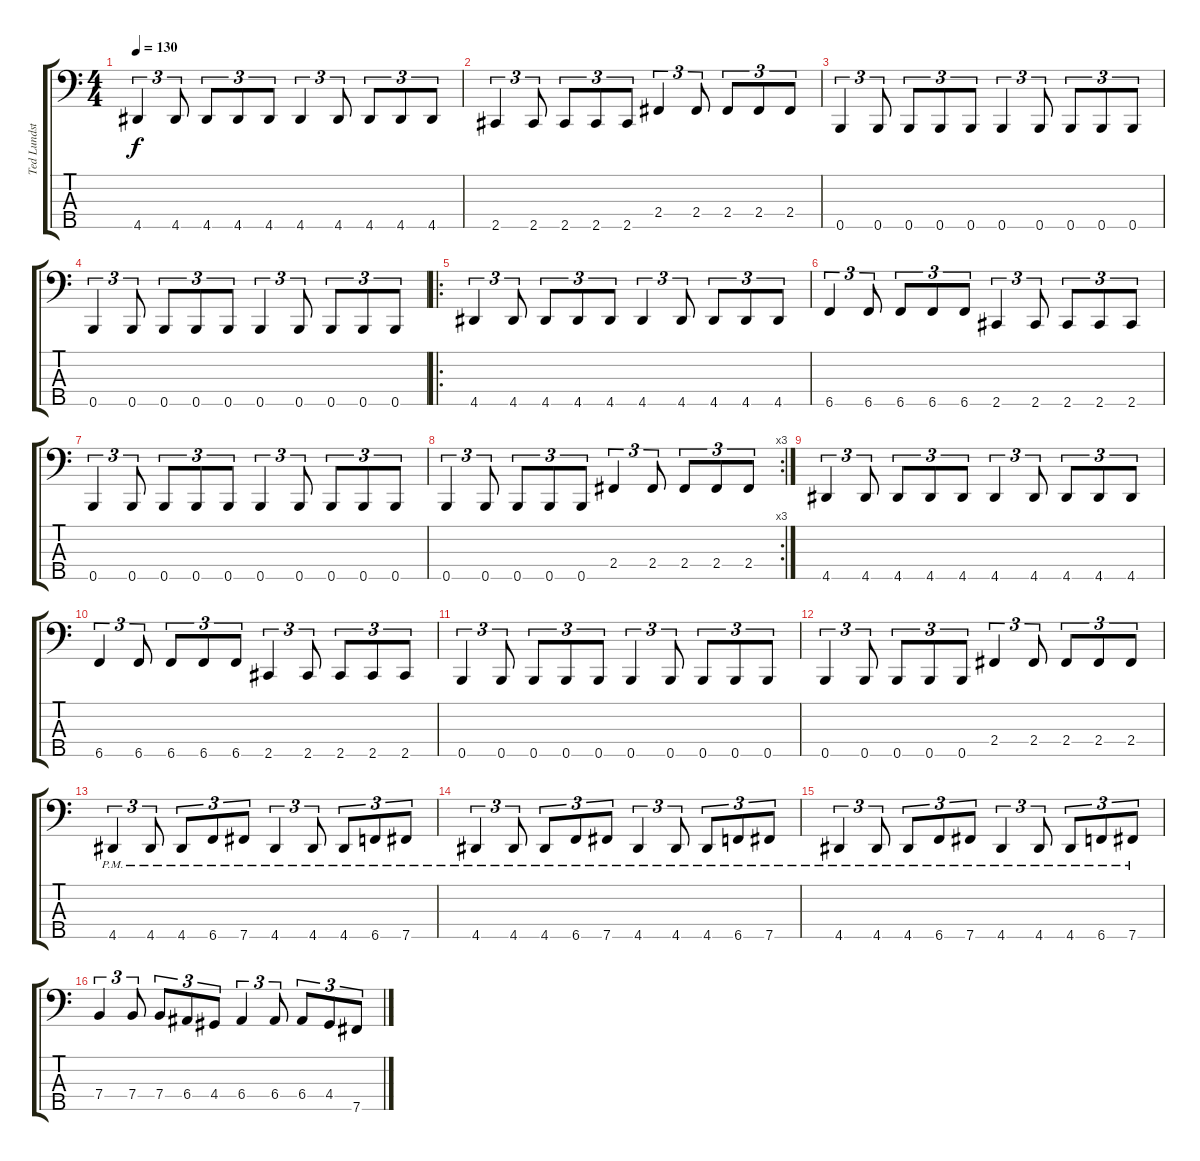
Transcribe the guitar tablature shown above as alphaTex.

\track ("Ted Lundström" "Ted Lundst") {instrument electricbassfinger}
\staff {score tabs}
\tuning (G2 D2 A1 E1 B0) {hide}
\ts (4 4)
\tempo 130
\clef f4
\ks c
4.5.4{tu (3 2) dy f} 4.5.8{tu (3 2)} 4.5.8{tu (3 2)} 4.5.8{tu (3 2)} 4.5.8{tu (3 2)} 4.5.4{tu (3 2)} 4.5.8{tu (3 2)} 4.5.8{tu (3 2)} 4.5.8{tu (3 2)} 4.5.8{tu (3 2)} |
2.5.4{tu (3 2)} 2.5.8{tu (3 2)} 2.5.8{tu (3 2)} 2.5.8{tu (3 2)} 2.5.8{tu (3 2)} 2.4.4{tu (3 2)} 2.4.8{tu (3 2)} 2.4.8{tu (3 2)} 2.4.8{tu (3 2)} 2.4.8{tu (3 2)} |
0.5.4{tu (3 2)} 0.5.8{tu (3 2)} 0.5.8{tu (3 2)} 0.5.8{tu (3 2)} 0.5.8{tu (3 2)} 0.5.4{tu (3 2)} 0.5.8{tu (3 2)} 0.5.8{tu (3 2)} 0.5.8{tu (3 2)} 0.5.8{tu (3 2)} |
0.5.4{tu (3 2)} 0.5.8{tu (3 2)} 0.5.8{tu (3 2)} 0.5.8{tu (3 2)} 0.5.8{tu (3 2)} 0.5.4{tu (3 2)} 0.5.8{tu (3 2)} 0.5.8{tu (3 2)} 0.5.8{tu (3 2)} 0.5.8{tu (3 2)} |
\ro
4.5.4{tu (3 2)} 4.5.8{tu (3 2)} 4.5.8{tu (3 2)} 4.5.8{tu (3 2)} 4.5.8{tu (3 2)} 4.5.4{tu (3 2)} 4.5.8{tu (3 2)} 4.5.8{tu (3 2)} 4.5.8{tu (3 2)} 4.5.8{tu (3 2)} |
6.5.4{tu (3 2)} 6.5.8{tu (3 2)} 6.5.8{tu (3 2)} 6.5.8{tu (3 2)} 6.5.8{tu (3 2)} 2.5.4{tu (3 2)} 2.5.8{tu (3 2)} 2.5.8{tu (3 2)} 2.5.8{tu (3 2)} 2.5.8{tu (3 2)} |
0.5.4{tu (3 2)} 0.5.8{tu (3 2)} 0.5.8{tu (3 2)} 0.5.8{tu (3 2)} 0.5.8{tu (3 2)} 0.5.4{tu (3 2)} 0.5.8{tu (3 2)} 0.5.8{tu (3 2)} 0.5.8{tu (3 2)} 0.5.8{tu (3 2)} |
\rc 3
0.5.4{tu (3 2)} 0.5.8{tu (3 2)} 0.5.8{tu (3 2)} 0.5.8{tu (3 2)} 0.5.8{tu (3 2)} 2.4.4{tu (3 2)} 2.4.8{tu (3 2)} 2.4.8{tu (3 2)} 2.4.8{tu (3 2)} 2.4.8{tu (3 2)} |
4.5.4{tu (3 2)} 4.5.8{tu (3 2)} 4.5.8{tu (3 2)} 4.5.8{tu (3 2)} 4.5.8{tu (3 2)} 4.5.4{tu (3 2)} 4.5.8{tu (3 2)} 4.5.8{tu (3 2)} 4.5.8{tu (3 2)} 4.5.8{tu (3 2)} |
6.5.4{tu (3 2)} 6.5.8{tu (3 2)} 6.5.8{tu (3 2)} 6.5.8{tu (3 2)} 6.5.8{tu (3 2)} 2.5.4{tu (3 2)} 2.5.8{tu (3 2)} 2.5.8{tu (3 2)} 2.5.8{tu (3 2)} 2.5.8{tu (3 2)} |
0.5.4{tu (3 2)} 0.5.8{tu (3 2)} 0.5.8{tu (3 2)} 0.5.8{tu (3 2)} 0.5.8{tu (3 2)} 0.5.4{tu (3 2)} 0.5.8{tu (3 2)} 0.5.8{tu (3 2)} 0.5.8{tu (3 2)} 0.5.8{tu (3 2)} |
0.5.4{tu (3 2)} 0.5.8{tu (3 2)} 0.5.8{tu (3 2)} 0.5.8{tu (3 2)} 0.5.8{tu (3 2)} 2.4.4{tu (3 2)} 2.4.8{tu (3 2)} 2.4.8{tu (3 2)} 2.4.8{tu (3 2)} 2.4.8{tu (3 2)} |
4.5{pm}.4{tu (3 2)} 4.5{pm}.8{tu (3 2)} 4.5{pm}.8{tu (3 2)} 6.5{pm}.8{tu (3 2)} 7.5{pm}.8{tu (3 2)} 4.5{pm}.4{tu (3 2)} 4.5{pm}.8{tu (3 2)} 4.5{pm}.8{tu (3 2)} 6.5{pm}.8{tu (3 2)} 7.5{pm}.8{tu (3 2)} |
4.5{pm}.4{tu (3 2)} 4.5{pm}.8{tu (3 2)} 4.5{pm}.8{tu (3 2)} 6.5{pm}.8{tu (3 2)} 7.5{pm}.8{tu (3 2)} 4.5{pm}.4{tu (3 2)} 4.5{pm}.8{tu (3 2)} 4.5{pm}.8{tu (3 2)} 6.5{pm}.8{tu (3 2)} 7.5{pm}.8{tu (3 2)} |
4.5{pm}.4{tu (3 2)} 4.5{pm}.8{tu (3 2)} 4.5{pm}.8{tu (3 2)} 6.5{pm}.8{tu (3 2)} 7.5{pm}.8{tu (3 2)} 4.5{pm}.4{tu (3 2)} 4.5{pm}.8{tu (3 2)} 4.5{pm}.8{tu (3 2)} 6.5{pm}.8{tu (3 2)} 7.5{pm}.8{tu (3 2)} |
7.4.4{tu (3 2)} 7.4.8{tu (3 2)} 7.4.8{tu (3 2)} 6.4.8{tu (3 2)} 4.4.8{tu (3 2)} 6.4.4{tu (3 2)} 6.4.8{tu (3 2)} 6.4.8{tu (3 2)} 4.4.8{tu (3 2)} 7.5.8{tu (3 2)}
